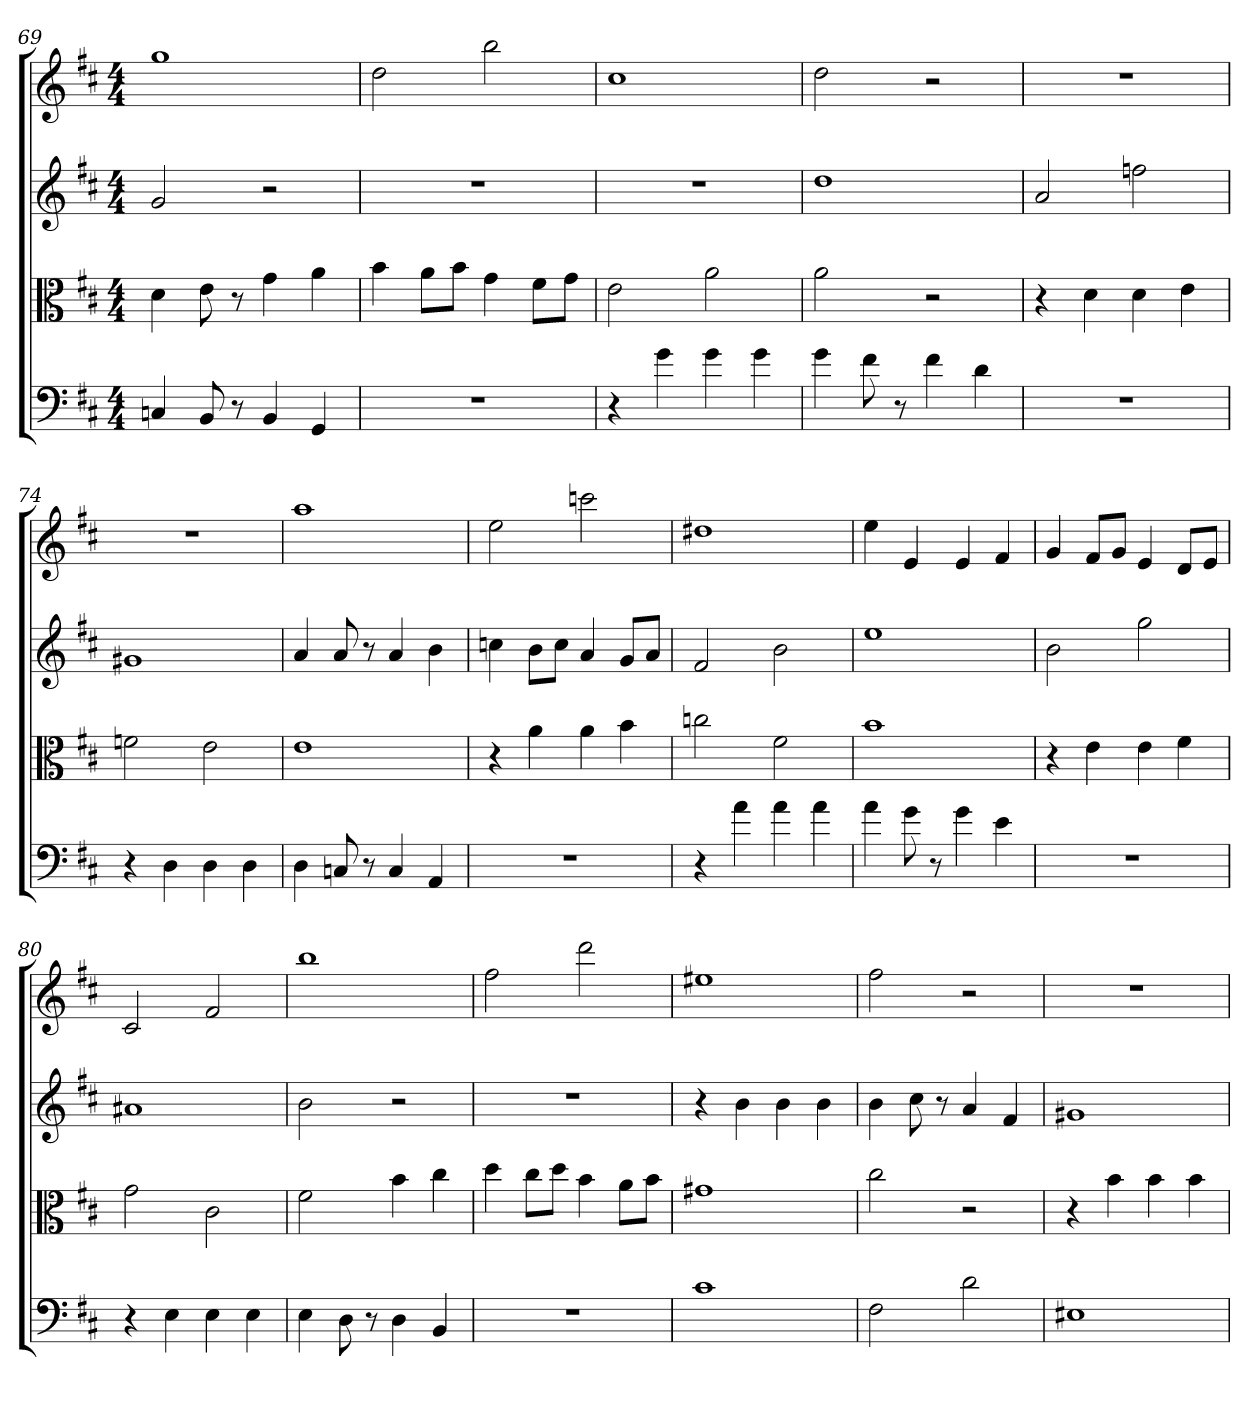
**kern	**kern	**kern	**kern
*part4	*part3	*part2	*part1
*staff4	*staff3	*staff2	*staff1
*clefF4	*clefC3	*clefG2	*clefG2
*k[f#c#]	*k[f#c#]	*k[f#c#]	*k[f#c#]
*b:	*b:	*b:	*b:
*M4/4	*M4/4	*M4/4	*M4/4
=69	=69	=69	=69
4Cn	4d	2g	1gg
8BB	8e	.	.
8r	8r	.	.
4BB	4g	2r	.
4GG	4a	.	.
=70	=70	=70	=70
1r	4b	1r	2dd
.	8a\L	.	.
.	8b\J	.	.
.	4g	.	2bb
.	8f#\L	.	.
.	8g\J	.	.
=71	=71	=71	=71
4r	2e	1r	1cc#
4g	.	.	.
4g	2a	.	.
4g	.	.	.
=72	=72	=72	=72
4g	2a	1dd	2dd
8f#	.	.	.
8r	.	.	.
4f#	2r	.	2r
4d	.	.	.
=73	=73	=73	=73
1r	4r	2a	1r
.	4d	.	.
.	4d	2ffn	.
.	4e	.	.
=74	=74	=74	=74
4r	2fn	1g#X	1r
4D	.	.	.
4D	2e	.	.
4D	.	.	.
=75	=75	=75	=75
4D	1e	4a	1aa
8Cn	.	8a	.
8r	.	8r	.
4C	.	4a	.
4AA	.	4b	.
=76	=76	=76	=76
1r	4r	4ccn	2ee
.	4a	8b\L	.
.	.	8cc\J	.
.	4a	4a	2cccn
.	4b	8g/L	.
.	.	8a/J	.
=77	=77	=77	=77
4r	2ccn	2f#	1dd#X
4a	.	.	.
4a	2f#	2b	.
4a	.	.	.
=78	=78	=78	=78
4a	1b	1ee	4ee
8g	.	.	4e
8r	.	.	.
4g	.	.	4e
4e	.	.	4f#
=79	=79	=79	=79
1r	4r	2b	4g
.	4e	.	8f#/L
.	.	.	8g/J
.	4e	2gg	4e
.	4f#	.	8d/L
.	.	.	8e/J
=80	=80	=80	=80
4r	2g	1a#X	2c#
4E	.	.	.
4E	2c#	.	2f#
4E	.	.	.
=81	=81	=81	=81
4E	2f#	2b	1bb
8D	.	.	.
8r	.	.	.
4D	4b	2r	.
4BB	4cc#	.	.
=82	=82	=82	=82
1r	4dd	1r	2ff#
.	8cc#\L	.	.
.	8dd\J	.	.
.	4b	.	2ddd
.	8a\L	.	.
.	8b\J	.	.
=83	=83	=83	=83
1c#	1g#X	4r	1ee#X
.	.	4b	.
.	.	4b	.
.	.	4b	.
=84	=84	=84	=84
2F#	2cc#	4b	2ff#
.	.	8cc#	.
.	.	8r	.
2d	2r	4a	2r
.	.	4f#	.
=85	=85	=85	=85
1E#X	4r	1g#X	1r
.	4b	.	.
.	4b	.	.
.	4b	.	.
=	=	=	=
*-	*-	*-	*-
